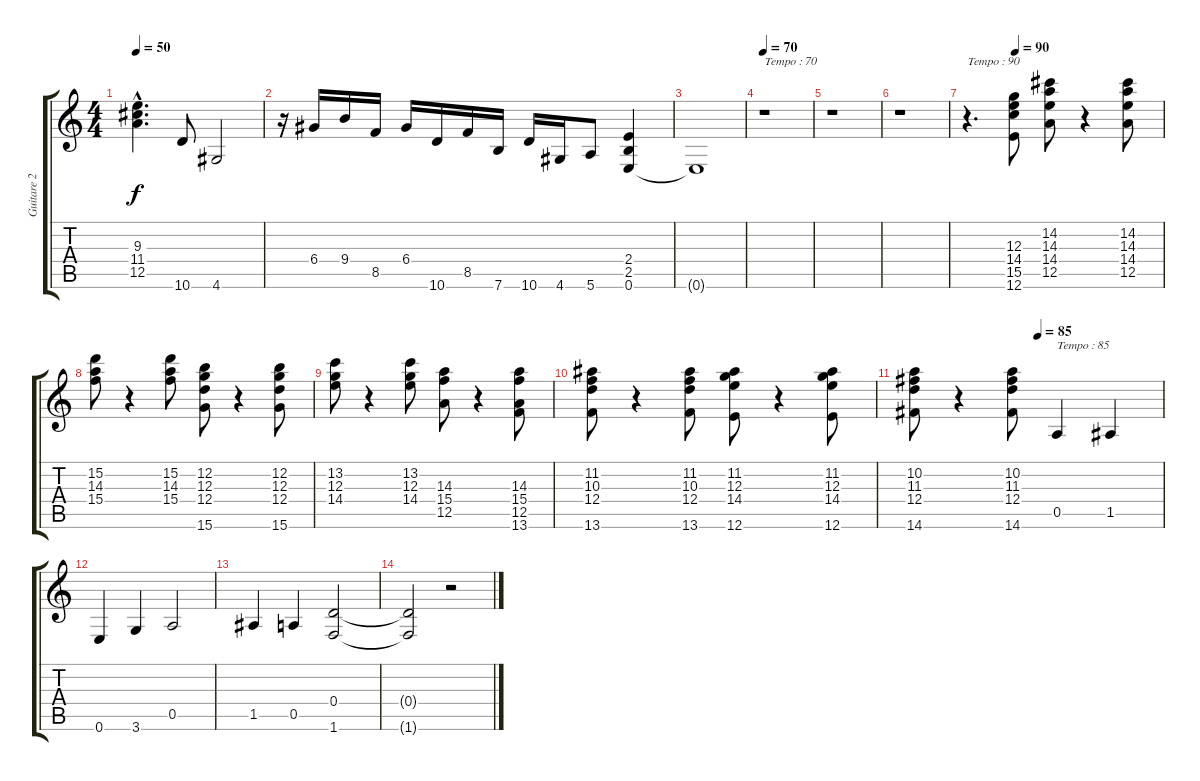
\track ("Guitare 2" "Guitare 2") {instrument distortionguitar}
\staff {score tabs}
\tuning (E4 B3 G3 D3 A2 E2) {hide}
\ts (4 4)
\tempo 50
\clef g2
\ks c
(9.3{hac t} 11.4{hac t} 12.5{hac}).4{d dy f} 10.6.8 4.6.2 |
r.16 6.4.16 9.4.16 8.5.16 6.4.16 10.6.16 8.5.16 7.6.16 10.6.16 4.6.16 5.6.8 (2.4 2.5 0.6).4 |
0.6{t}.1 |
\tempo 70
r.1{txt "Tempo : 70"} |
r.1 |
r.1 |
\tempo (90 0.25)
r.4{d txt "Tempo : 90"} (12.3 14.4 15.5 12.6).8 (14.2 14.3 14.4 12.5).8 r.4 (14.2 14.3 14.4 12.5).8 |
(15.2 14.3 15.4).8 r.4 (15.2 14.3 15.4).8 (12.2 12.3 12.4 15.6).8 r.4 (12.2 12.3 12.4 15.6).8 |
(13.2 12.3 14.4).8 r.4 (13.2 12.3 14.4).8 (14.3 15.4 12.5).8 r.4 (14.3 15.4 12.5 13.6).8 |
(11.2 10.3 12.4 13.6).8 r.4 (11.2 10.3 12.4 13.6).8 (11.2 12.3 14.4 12.6).8 r.4 (11.2 12.3 14.4 12.6).8 |
\tempo (85 0.5)
(10.2 11.3 12.4 14.6).8 r.4 (10.2 11.3 12.4 14.6).8 0.5.4{txt "Tempo : 85"} 1.5.4 |
0.6.4 3.6.4 0.5.2 |
1.5.4 0.5.4 (0.4 1.6).2 |
(0.4{t} 1.6{t}).2 r.2
